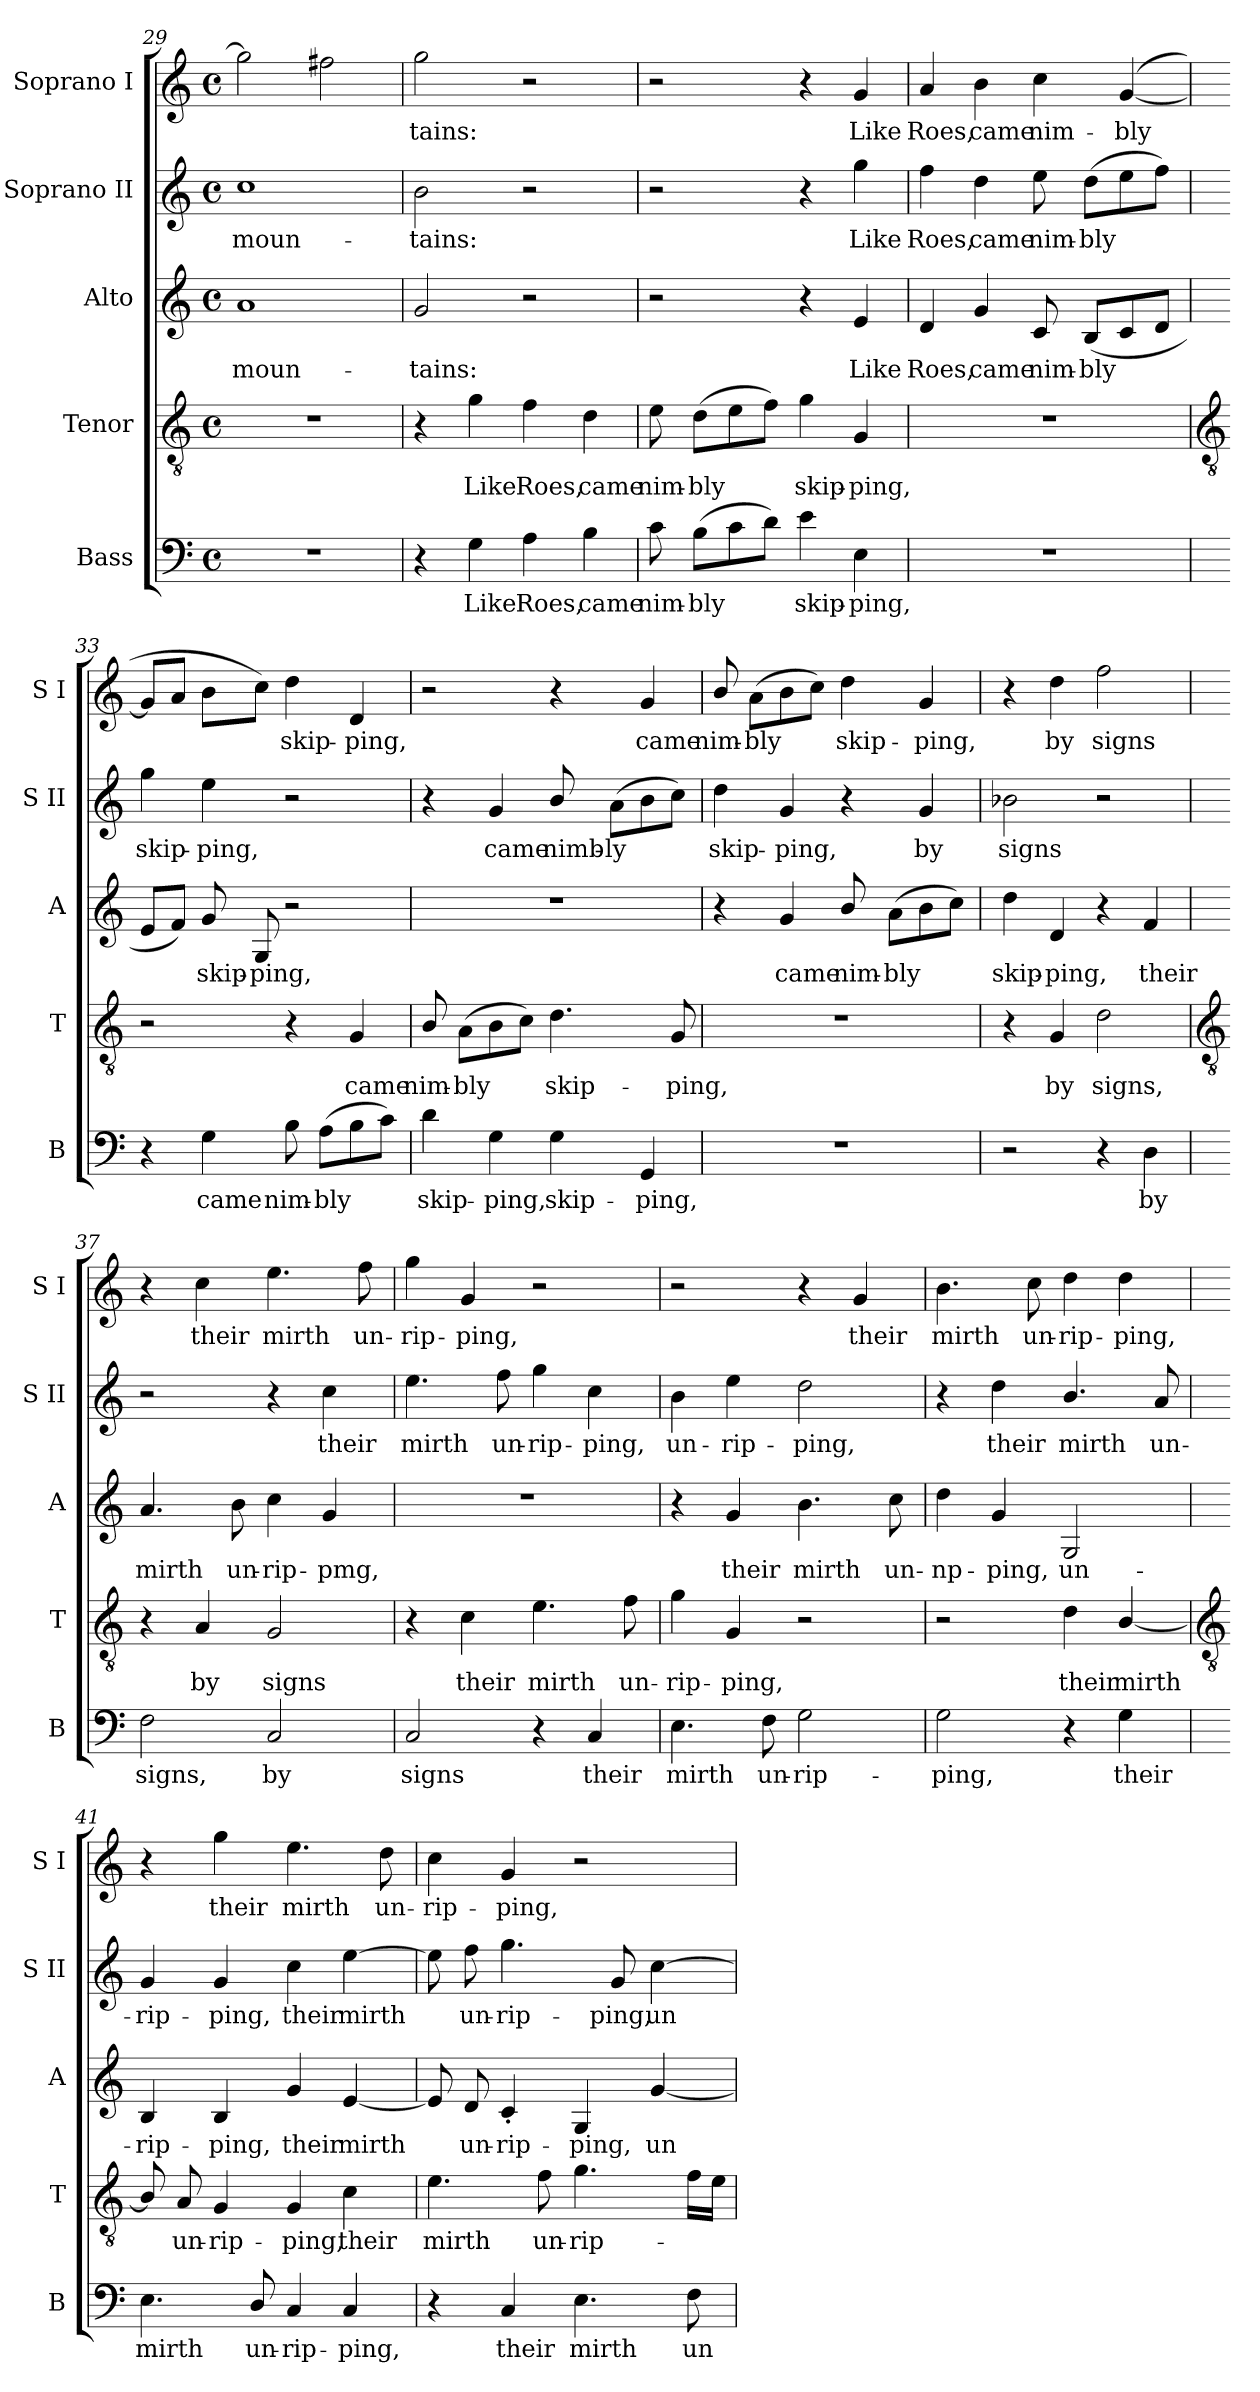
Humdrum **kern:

**kern	**text	**kern	**text	**kern	**text	**kern	**text	**kern	**text
*part5	*part5	*part4	*part4	*part3	*part3	*part2	*part2	*part1	*part1
*staff5	*staff5	*staff4	*staff4	*staff3	*staff3	*staff2	*staff2	*staff1	*staff1
*I"Bass	*	*I"Tenor	*	*I"Alto	*	*I"Soprano II	*	*I"Soprano I	*
*I'B	*	*I'T	*	*I'A	*	*I'S II	*	*I'S I	*
*clefF4	*	*clefGv2	*	*clefG2	*	*clefG2	*	*clefG2	*
*k[]	*	*k[]	*	*k[]	*	*k[]	*	*k[]	*
*C:	*	*C:	*	*C:	*	*C:	*	*C:	*
*M4/4	*	*M4/4	*	*M4/4	*	*M4/4	*	*M4/4	*
*met(c)	*	*met(c)	*	*met(c)	*	*met(c)	*	*met(c)	*
=29	=29	=29	=29	=29	=29	=29	=29	=29	=29
!	!	!	!	!	!LO:LY:b	!	!LO:LY:b	!	!
1r	.	1r	.	1a	moun-	1cc	moun-	2gg]	.
.	.	.	.	.	.	.	.	2ff#X	.
=30	=30	=30	=30	=30	=30	=30	=30	=30	=30
!	!	!	!	!	!LO:LY:b	!	!LO:LY:b	!	!LO:LY:b
4r	.	4r	.	2g	-tains:	2b	-tains:	2gg	tains:
!	!LO:LY:b	!	!LO:LY:b	!	!	!	!	!	!
4G	Like	4g	Like	.	.	.	.	.	.
!	!LO:LY:b	!	!LO:LY:b	!	!	!	!	!	!
4A	Roes,	4f	Roes,	2r	.	2r	.	2r	.
!	!LO:LY:b	!	!LO:LY:b	!	!	!	!	!	!
4B	came	4d	came	.	.	.	.	.	.
=31	=31	=31	=31	=31	=31	=31	=31	=31	=31
!	!LO:LY:b	!	!LO:LY:b	!	!	!	!	!	!
8c	nim-	8e	nim-	2r	.	2r	.	2r	.
!	!LO:LY:b	!	!LO:LY:b	!	!	!	!	!	!
(>8BL	-bly	(>8dL	-bly	.	.	.	.	.	.
8c	.	8e	.	.	.	.	.	.	.
8dJ)	.	8fJ)	.	.	.	.	.	.	.
!	!LO:LY:b	!	!LO:LY:b	!	!	!	!	!	!
4e	skip-	4g	skip-	4r	.	4r	.	4r	.
!	!LO:LY:b	!	!LO:LY:b	!	!LO:LY:b	!	!LO:LY:b	!	!LO:LY:b
4E	-ping,	4G	-ping,	4e	Like	4gg	Like	4g	Like
=32	=32	=32	=32	=32	=32	=32	=32	=32	=32
!	!	!	!	!	!LO:LY:b	!	!LO:LY:b	!	!LO:LY:b
1r	.	1r	.	4d	Roes,	4ff	Roes,	4a	Roes,
!	!	!	!	!	!LO:LY:b	!	!LO:LY:b	!	!LO:LY:b
.	.	.	.	4g	came	4dd	came	4b	came
!	!	!	!	!	!LO:LY:b	!	!LO:LY:b	!	!LO:LY:b
.	.	.	.	8c	nim-	8ee	nim-	4cc	nim-
!	!	!	!	!	!LO:LY:b	!	!LO:LY:b	!	!
.	.	.	.	(<8BL	-bly	(>8ddL	-bly	.	.
!	!	!	!	!	!	!	!	!	!LO:LY:b
.	.	.	.	8c	.	8ee	.	(<[4g	-bly
.	.	.	.	8dJ	.	8ffJ)	.	.	.
!!LO:LB:g=z
=33	=33	=33	=33	=33	=33	=33	=33	=33	=33
*	*	*clefGv2	*	*	*	*	*	*	*
!	!	!	!	!	!	!	!LO:LY:b	!	!
4r	.	2r	.	8eL	.	4gg	skip-	8gL]	.
.	.	.	.	8fJ)	.	.	.	8aJ	.
!	!LO:LY:b	!	!	!	!LO:LY:b	!	!LO:LY:b	!	!
4G	came	.	.	8g	skip-	4ee	-ping,	8bL	.
!	!	!	!	!	!LO:LY:b	!	!	!	!
.	.	.	.	8G	-ping,	.	.	8ccJ)	.
!	!LO:LY:b	!	!	!	!	!	!	!	!LO:LY:b
8B	nim-	4r	.	2r	.	2r	.	4dd	skip-
!	!LO:LY:b	!	!	!	!	!	!	!	!
(>8AL	-bly	.	.	.	.	.	.	.	.
!	!	!	!LO:LY:b	!	!	!	!	!	!LO:LY:b
8B	.	4G	came	.	.	.	.	4d	-ping,
8cJ)	.	.	.	.	.	.	.	.	.
=34	=34	=34	=34	=34	=34	=34	=34	=34	=34
!	!LO:LY:b	!	!LO:LY:b	!	!	!	!	!	!
4d	skip-	8B/	nim-	1r	.	4r	.	2r	.
!	!	!	!LO:LY:b	!	!	!	!	!	!
.	.	(>8AL	-bly	.	.	.	.	.	.
!	!LO:LY:b	!	!	!	!	!	!LO:LY:b	!	!
4G	-ping,	8B	.	.	.	4g	came	.	.
.	.	8cJ)	.	.	.	.	.	.	.
!	!LO:LY:b	!	!LO:LY:b	!	!	!	!LO:LY:b	!	!
4G	skip-	4.d	skip-	.	.	8b/	nimb-	4r	.
!	!	!	!	!	!	!	!LO:LY:b	!	!
.	.	.	.	.	.	(>8aL	-ly	.	.
!	!LO:LY:b	!	!	!	!	!	!	!	!LO:LY:b
4GG	-ping,	.	.	.	.	8b	.	4g	came
!	!	!	!LO:LY:b	!	!	!	!	!	!
.	.	8G	-ping,	.	.	8ccJ)	.	.	.
=35	=35	=35	=35	=35	=35	=35	=35	=35	=35
!	!	!	!	!	!	!	!LO:LY:b	!	!LO:LY:b
1r	.	1r	.	4r	.	4dd	skip-	8b/	nim-
!	!	!	!	!	!	!	!	!	!LO:LY:b
.	.	.	.	.	.	.	.	(>8aL	-bly
!	!	!	!	!	!LO:LY:b	!	!LO:LY:b	!	!
.	.	.	.	4g	came	4g	-ping,	8b	.
.	.	.	.	.	.	.	.	8ccJ)	.
!	!	!	!	!	!LO:LY:b	!	!	!	!LO:LY:b
.	.	.	.	8b/	nim-	4r	.	4dd	skip-
!	!	!	!	!	!LO:LY:b	!	!	!	!
.	.	.	.	(>8aL	-bly	.	.	.	.
!	!	!	!	!	!	!	!LO:LY:b	!	!LO:LY:b
.	.	.	.	8b	.	4g	by	4g	-ping,
.	.	.	.	8ccJ)	.	.	.	.	.
=36	=36	=36	=36	=36	=36	=36	=36	=36	=36
!	!	!	!	!	!LO:LY:b	!	!LO:LY:b	!	!
2r	.	4r	.	4dd	skip-	2b-X	signs	4r	.
!	!	!	!LO:LY:b	!	!LO:LY:b	!	!	!	!LO:LY:b
.	.	4G	by	4d	-ping,	.	.	4dd	by
!	!	!	!LO:LY:b	!	!	!	!	!	!LO:LY:b
4r	.	2d	signs,	4r	.	2r	.	2ff	signs
!	!LO:LY:b	!	!	!	!LO:LY:b	!	!	!	!
4D	by	.	.	4f	their	.	.	.	.
!!LO:LB:g=z
=37	=37	=37	=37	=37	=37	=37	=37	=37	=37
*	*	*clefGv2	*	*	*	*	*	*	*
!	!LO:LY:b	!	!	!	!LO:LY:b	!	!	!	!
2F	signs,	4r	.	4.a	mirth	2r	.	4r	.
!	!	!	!LO:LY:b	!	!	!	!	!	!LO:LY:b
.	.	4A	by	.	.	.	.	4cc	their
!	!	!	!	!	!LO:LY:b	!	!	!	!
.	.	.	.	8b	un-	.	.	.	.
!	!LO:LY:b	!	!LO:LY:b	!	!LO:LY:b	!	!	!	!LO:LY:b
2C	by	2G	signs	4cc	-rip-	4r	.	4.ee	mirth
!	!	!	!	!	!LO:LY:b	!	!LO:LY:b	!	!
.	.	.	.	4g	-pmg,	4cc	their	.	.
!	!	!	!	!	!	!	!	!	!LO:LY:b
.	.	.	.	.	.	.	.	8ff	un-
=38	=38	=38	=38	=38	=38	=38	=38	=38	=38
!	!LO:LY:b	!	!	!	!	!	!LO:LY:b	!	!LO:LY:b
2C	signs	4r	.	1r	.	4.ee	mirth	4gg	-rip-
!	!	!	!LO:LY:b	!	!	!	!	!	!LO:LY:b
.	.	4c	their	.	.	.	.	4g	-ping,
!	!	!	!	!	!	!	!LO:LY:b	!	!
.	.	.	.	.	.	8ff	un-	.	.
!	!	!	!LO:LY:b	!	!	!	!LO:LY:b	!	!
4r	.	4.e	mirth	.	.	4gg	-rip-	2r	.
!	!LO:LY:b	!	!	!	!	!	!LO:LY:b	!	!
4C	their	.	.	.	.	4cc	-ping,	.	.
!	!	!	!LO:LY:b	!	!	!	!	!	!
.	.	8f	un-	.	.	.	.	.	.
=39	=39	=39	=39	=39	=39	=39	=39	=39	=39
!	!LO:LY:b	!	!LO:LY:b	!	!	!	!LO:LY:b	!	!
4.E	mirth	4g	-rip-	4r	.	4b	un-	2r	.
!	!	!	!LO:LY:b	!	!LO:LY:b	!	!LO:LY:b	!	!
.	.	4G	-ping,	4g	their	4ee	-rip-	.	.
!	!LO:LY:b	!	!	!	!	!	!	!	!
8F	un-	.	.	.	.	.	.	.	.
!	!LO:LY:b	!	!	!	!LO:LY:b	!	!LO:LY:b	!	!
2G	-rip-	2r	.	4.b	mirth	2dd	-ping,	4r	.
!	!	!	!	!	!	!	!	!	!LO:LY:b
.	.	.	.	.	.	.	.	4g	their
!	!	!	!	!	!LO:LY:b	!	!	!	!
.	.	.	.	8cc	un-	.	.	.	.
=40	=40	=40	=40	=40	=40	=40	=40	=40	=40
!	!LO:LY:b	!	!	!	!LO:LY:b	!	!	!	!LO:LY:b
2G	-ping,	2r	.	4dd	-np-	4r	.	4.b	mirth
!	!	!	!	!	!LO:LY:b	!	!LO:LY:b	!	!
.	.	.	.	4g	-ping,	4dd	their	.	.
!	!	!	!	!	!	!	!	!	!LO:LY:b
.	.	.	.	.	.	.	.	8cc	un-
!	!	!	!LO:LY:b	!	!LO:LY:b	!	!LO:LY:b	!	!LO:LY:b
4r	.	4d	their	2G	un-	4.b/	mirth	4dd	-rip-
!	!LO:LY:b	!	!LO:LY:b	!	!	!	!	!	!LO:LY:b
4G	their	[4B/	mirth	.	.	.	.	4dd	-ping,
!	!	!	!	!	!	!	!LO:LY:b	!	!
.	.	.	.	.	.	8a	un-	.	.
!!LO:LB:g=z
=41	=41	=41	=41	=41	=41	=41	=41	=41	=41
*	*	*clefGv2	*	*	*	*	*	*	*
!	!LO:LY:b	!	!	!	!LO:LY:b	!	!LO:LY:b	!	!
4.E	mirth	8B/]	.	4B	-rip-	4g	-rip-	4r	.
!	!	!	!LO:LY:b	!	!	!	!	!	!
.	.	8A	un-	.	.	.	.	.	.
!	!	!	!LO:LY:b	!	!LO:LY:b	!	!LO:LY:b	!	!LO:LY:b
.	.	4G	-rip-	4B	-ping,	4g	-ping,	4gg	their
!	!LO:LY:b	!	!	!	!	!	!	!	!
8D/	un-	.	.	.	.	.	.	.	.
!	!LO:LY:b	!	!LO:LY:b	!	!LO:LY:b	!	!LO:LY:b	!	!LO:LY:b
4C	-rip-	4G	-ping,	4g	their	4cc	their	4.ee	mirth
!	!LO:LY:b	!	!LO:LY:b	!	!LO:LY:b	!	!LO:LY:b	!	!
4C	-ping,	4c	their	[4e	mirth	[4ee	mirth	.	.
!	!	!	!	!	!	!	!	!	!LO:LY:b
.	.	.	.	.	.	.	.	8dd	un-
=42	=42	=42	=42	=42	=42	=42	=42	=42	=42
!	!	!	!LO:LY:b	!	!	!	!	!	!LO:LY:b
4r	.	4.e	mirth	8e]	.	8ee]	.	4cc	-rip-
!	!	!	!	!	!LO:LY:b	!	!LO:LY:b	!	!
.	.	.	.	8d	un-	8ff	un-	.	.
!	!LO:LY:b	!	!	!	!LO:LY:b	!	!LO:LY:b	!	!LO:LY:b
4C	their	.	.	4c'	-rip-	4.gg	-rip-	4g	-ping,
!	!	!	!LO:LY:b	!	!	!	!	!	!
.	.	8f	un-	.	.	.	.	.	.
!	!LO:LY:b	!	!LO:LY:b	!	!LO:LY:b	!	!	!	!
4.E	mirth	4.g	-rip-	4G	-ping,	.	.	2r	.
!	!	!	!	!	!	!	!LO:LY:b	!	!
.	.	.	.	.	.	8g	-ping,	.	.
!	!	!	!	!	!LO:LY:b	!	!LO:LY:b	!	!
.	.	.	.	[4g	un-	[4cc	un-	.	.
!	!LO:LY:b	!	!	!	!	!	!	!	!
8F	un-	16fLL	.	.	.	.	.	.	.
.	.	16eJJ	.	.	.	.	.	.	.
=	=	=	=	=	=	=	=	=	=
*-	*-	*-	*-	*-	*-	*-	*-	*-	*-
